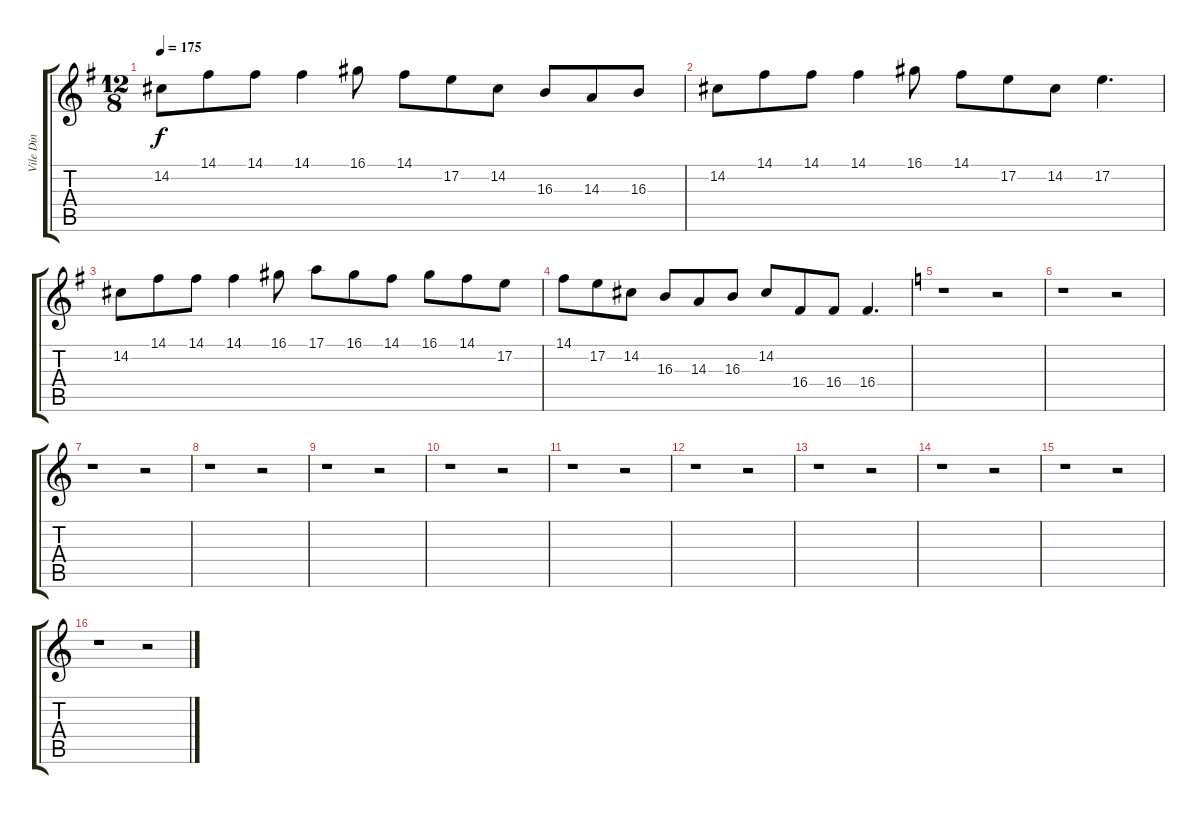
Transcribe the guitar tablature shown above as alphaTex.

\track ("Vile Din" "Vile Din") {instrument violin}
\staff {score tabs}
\tuning (E4 B3 G3 D3 A2 E2) {hide}
\ts (12 8)
\tempo 175
\clef g2
\ks g
14.2.8{dy f} 14.1.8 14.1.8 14.1.4 16.1.8 14.1.8 17.2.8 14.2.8 16.3.8 14.3.8 16.3.8 |
14.2.8 14.1.8 14.1.8 14.1.4 16.1.8 14.1.8 17.2.8 14.2.8 17.2.4{d} |
14.2.8 14.1.8 14.1.8 14.1.4 16.1.8 17.1.8 16.1.8 14.1.8 16.1.8 14.1.8 17.2.8 |
14.1.8 17.2.8 14.2.8 16.3.8 14.3.8 16.3.8 14.2.8 16.4.8 16.4.8 16.4.4{d} |
\ks c
r.1 r.2 |
r.1 r.2 |
r.1 r.2 |
r.1 r.2 |
r.1 r.2 |
r.1 r.2 |
r.1 r.2 |
r.1 r.2 |
r.1 r.2 |
r.1 r.2 |
r.1 r.2 |
r.1 r.2
